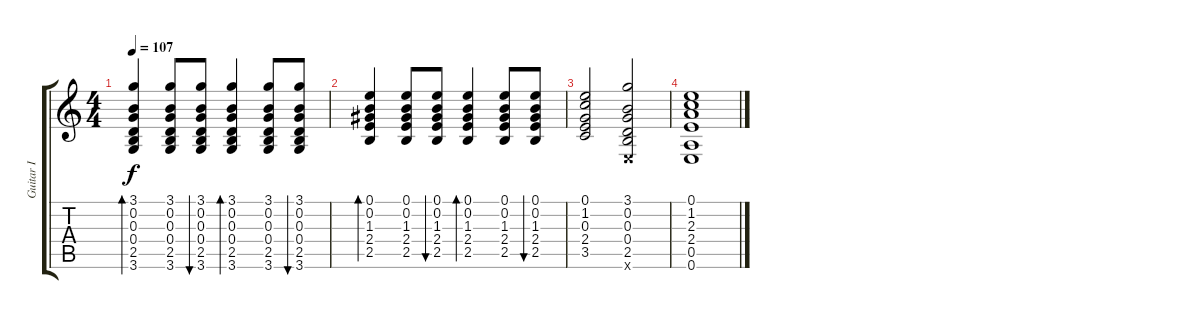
\track ("Guitar I" "Guitar I") {instrument electricguitarclean}
\staff {score tabs}
\tuning (E4 B3 G3 D3 A2 E2) {hide}
\ts (4 4)
\tempo 107
\clef g2
\ks c
(3.1 0.2 0.3 0.4 2.5 3.6).4{bd 30 dy f} (3.1 0.2 0.3 0.4 2.5 3.6).8 (3.1 0.2 0.3 0.4 2.5 3.6).8{bu 60} (3.1 0.2 0.3 0.4 2.5 3.6).4{bd 30} (3.1 0.2 0.3 0.4 2.5 3.6).8 (3.1 0.2 0.3 0.4 2.5 3.6).8{bu 60} |
(0.1 0.2 1.3 2.4 2.5).4{bd 30} (0.1 0.2 1.3 2.4 2.5).8 (0.1 0.2 1.3 2.4 2.5).8{bu 60} (0.1 0.2 1.3 2.4 2.5).4{bd 30} (0.1 0.2 1.3 2.4 2.5).8 (0.1 0.2 1.3 2.4 2.5).8{bu 60} |
(0.1 1.2 0.3 2.4 3.5).2 (3.1 0.2 0.3 0.4 2.5 0.6{x}).2 |
(0.1 1.2 2.3 2.4 0.5 0.6).1
